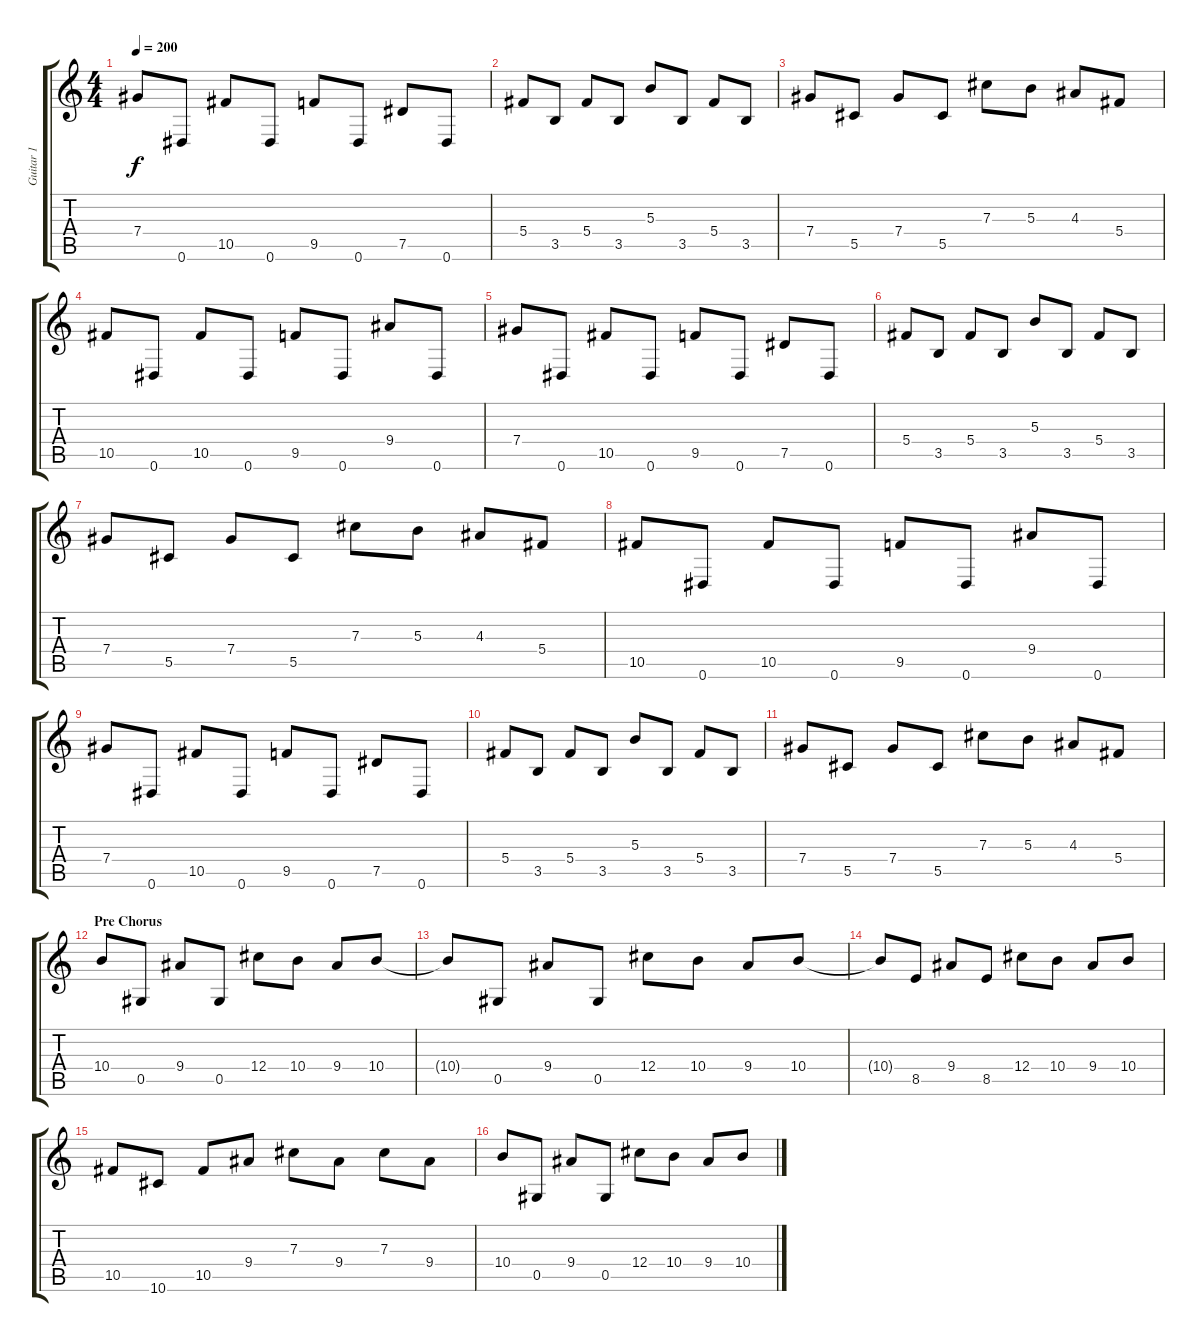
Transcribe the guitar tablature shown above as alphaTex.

\track ("Guitar 1" "Guitar 1") {instrument distortionguitar}
\staff {score tabs}
\tuning (Eb4 Bb3 Gb3 Db3 Ab2 Eb2) {hide}
\ts (4 4)
\tempo 200
\clef g2
\ks c
7.4.8{dy f} 0.6.8 10.5.8 0.6.8 9.5.8 0.6.8 7.5.8 0.6.8 |
5.4.8 3.5.8 5.4.8 3.5.8 5.3.8 3.5.8 5.4.8 3.5.8 |
7.4.8 5.5.8 7.4.8 5.5.8 7.3.8 5.3.8 4.3.8 5.4.8 |
10.5.8 0.6.8 10.5.8 0.6.8 9.5.8 0.6.8 9.4.8 0.6.8 |
7.4.8 0.6.8 10.5.8 0.6.8 9.5.8 0.6.8 7.5.8 0.6.8 |
5.4.8 3.5.8 5.4.8 3.5.8 5.3.8 3.5.8 5.4.8 3.5.8 |
7.4.8 5.5.8 7.4.8 5.5.8 7.3.8 5.3.8 4.3.8 5.4.8 |
10.5.8 0.6.8 10.5.8 0.6.8 9.5.8 0.6.8 9.4.8 0.6.8 |
7.4.8 0.6.8 10.5.8 0.6.8 9.5.8 0.6.8 7.5.8 0.6.8 |
5.4.8 3.5.8 5.4.8 3.5.8 5.3.8 3.5.8 5.4.8 3.5.8 |
7.4.8 5.5.8 7.4.8 5.5.8 7.3.8 5.3.8 4.3.8 5.4.8 |
\section ("" "Pre Chorus")
10.4.8 0.5.8 9.4.8 0.5.8 12.4.8 10.4.8 9.4.8 10.4.8 |
10.4{t}.8 0.5.8 9.4.8 0.5.8 12.4.8 10.4.8 9.4.8 10.4.8 |
10.4{t}.8 8.5.8 9.4.8 8.5.8 12.4.8 10.4.8 9.4.8 10.4.8 |
10.5.8 10.6.8 10.5.8 9.4.8 7.3.8 9.4.8 7.3.8 9.4.8 |
10.4.8 0.5.8 9.4.8 0.5.8 12.4.8 10.4.8 9.4.8 10.4.8
